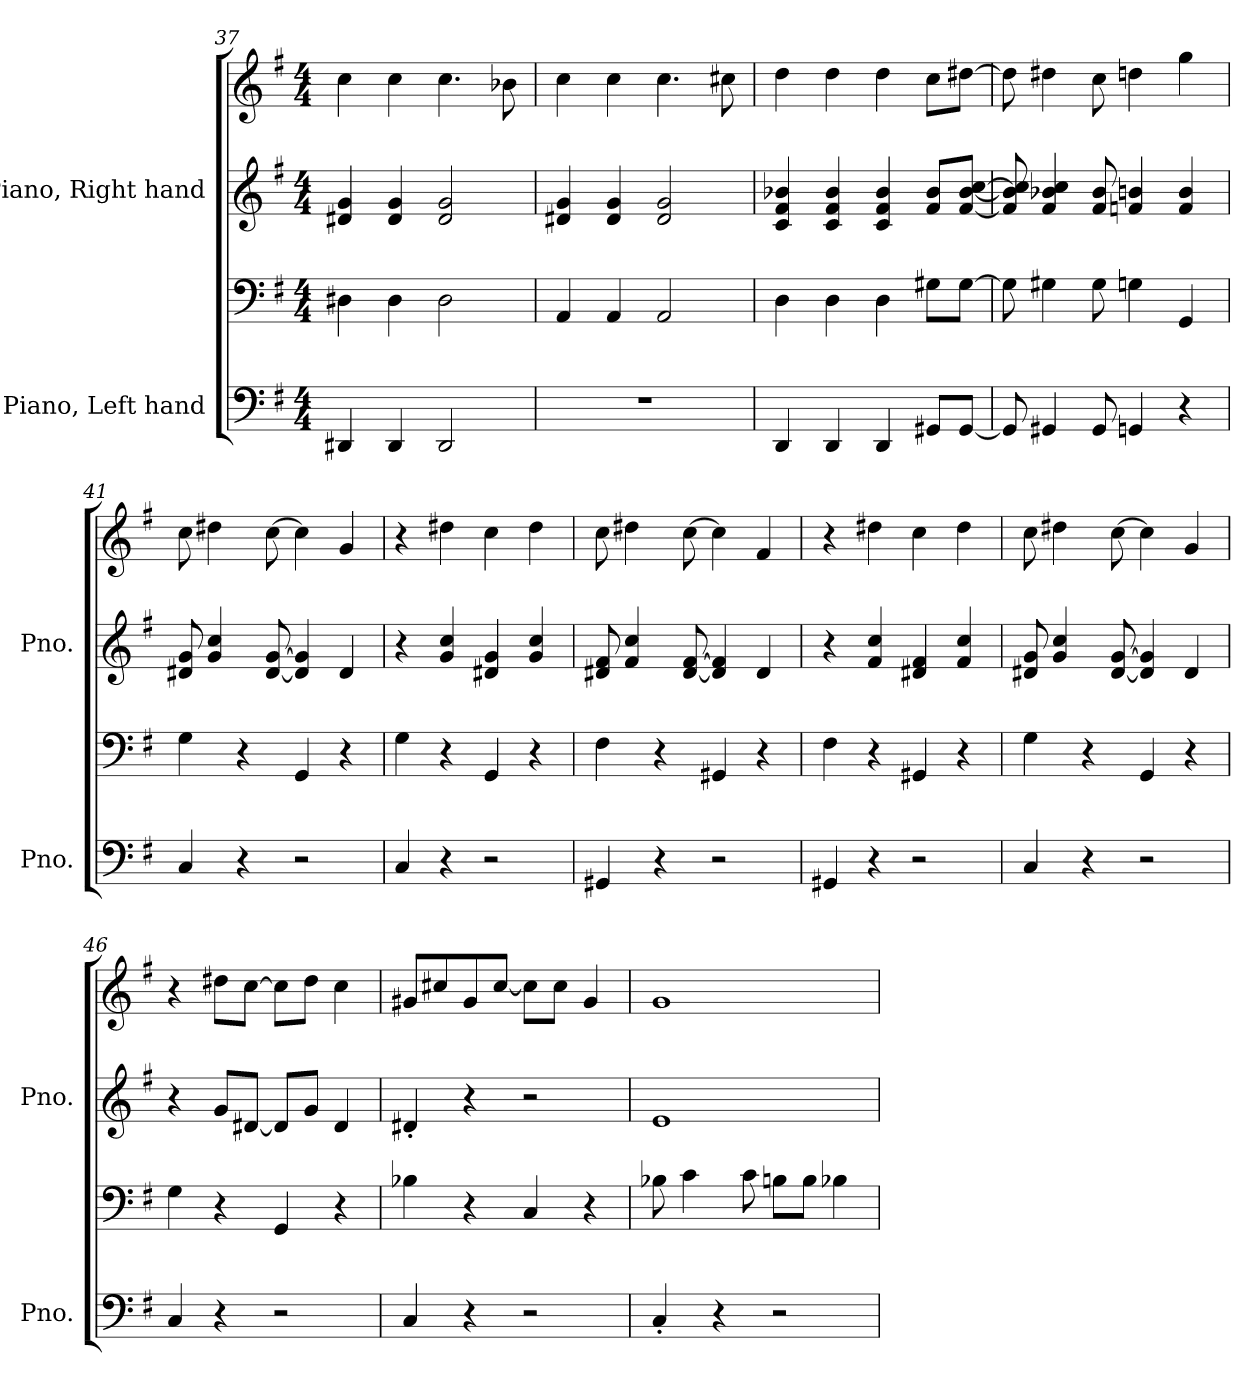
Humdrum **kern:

**kern	**kern	**kern	**kern
*part2	*part2	*part1	*part1
*staff4	*staff3	*staff2	*staff1
*I"Piano, Left hand	*	*I"Piano, Right hand	*
*I'Pno.	*	*I'Pno.	*
*clefF4	*clefF4	*clefG2	*clefG2
*k[f#]	*k[f#]	*k[f#]	*k[f#]
*M4/4	*M4/4	*M4/4	*M4/4
=37	=37	=37	=37
4DD#X/	4D#X\	4d#X/ 4g/	4cc\
4DD#/	4D#\	4d#/ 4g/	4cc\
2DD#/	2D#\	2d#/ 2g/	4.cc\
.	.	.	8b-X\
=38	=38	=38	=38
1r	4AA/	4d#X/ 4g/	4cc\
.	4AA/	4d#/ 4g/	4cc\
.	2AA/	2d#/ 2g/	4.cc\
.	.	.	8cc#X\
!!LO:LB:g=z
=39	=39	=39	=39
4DD/	4D\	4c/ 4f#/ 4b-X/	4dd\
4DD/	4D\	4c/ 4f#/ 4b-/	4dd\
4DD/	4D\	4c/ 4f#/ 4b-/	4dd\
8GG#X/L	8G#X\L	8f#/ 8b-/L	8cc\L
[8GG#/J	[8G#\J	[8f#/ [8b-/ [8cc/J	[8dd#X\J
=40	=40	=40	=40
8GG#/]	8G#\]	8f#/] 8b-/] 8cc/]	8dd#\]
4GG#X/	4G#X\	4f#/ 4b-X/ 4cc/	4dd#X\
8GG#/	8G#\	8f#/ 8b-/	8cc\
4GGn/	4Gn\	4fn/ 4bn/	4ddn\
4r	4GG/	4f/ 4b/	4gg\
=41	=41	=41	=41
4C/	4G\	8d#X/ 8g/	8cc\
.	.	4g/ 4cc/	4dd#X\
4r	4r	.	.
.	.	[8d#/ [8g/	[8cc\
2r	4GG/	4d#/] 4g/]	4cc\]
.	4r	4d#/	4g/
=42	=42	=42	=42
4C/	4G\	4r	4r
4r	4r	4g/ 4cc/	4dd#X\
2r	4GG/	4d#X/ 4g/	4cc\
.	4r	4g/ 4cc/	4dd#\
=43	=43	=43	=43
4GG#X/	4F#\	8d#X/ 8f#/	8cc\
.	.	4f#/ 4cc/	4dd#X\
4r	4r	.	.
.	.	[8d#/ [8f#/	[8cc\
2r	4GG#X/	4d#/] 4f#/]	4cc\]
.	4r	4d#/	4f#/
!!LO:PB:g=z
=44	=44	=44	=44
4GG#X/	4F#\	4r	4r
4r	4r	4f#/ 4cc/	4dd#X\
2r	4GG#X/	4d#X/ 4f#/	4cc\
.	4r	4f#/ 4cc/	4dd#\
=45	=45	=45	=45
4C/	4G\	8d#X/ 8g/	8cc\
.	.	4g/ 4cc/	4dd#X\
4r	4r	.	.
.	.	[8d#/ [8g/	[8cc\
2r	4GG/	4d#/] 4g/]	4cc\]
.	4r	4d#/	4g/
=46	=46	=46	=46
4C/	4G\	4r	4r
4r	4r	8g/L	8dd#X\L
.	.	[8d#X/J	[8cc\J
2r	4GG/	8d#/L]	8cc\L]
.	.	8g/J	8dd#\J
.	4r	4d#/	4cc\
=47	=47	=47	=47
4C/	4B-X\	4d#X'/	8g#X/L
.	.	.	8cc#X/
4r	4r	4r	8g#/
.	.	.	[8cc#/J
2r	4C/	2r	8cc#\L]
.	.	.	8cc#\J
.	4r	.	4g#/
=48	=48	=48	=48
4C'/	8B-X\	1e	1g
.	4c\	.	.
4r	.	.	.
.	8c\	.	.
2r	8Bn\L	.	.
.	8B\J	.	.
.	4B-X\	.	.
=	=	=	=
*-	*-	*-	*-
